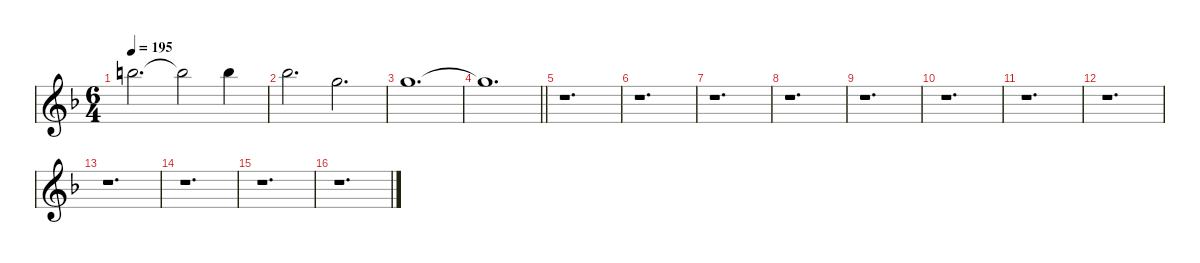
\defaultSystemsLayout 4
\hideDynamics
\bracketExtendMode nobrackets
\singleTrackTrackNamePolicy hidden
\multiTrackTrackNamePolicy hidden
\firstSystemTrackNameMode fullname
\firstSystemTrackNameOrientation horizontal
\otherSystemsTrackNameOrientation horizontal
\track ("Keyboards" "vln.") {defaultSystemsLayout 8 instrument stringensemble1}
\staff {score}
\tuning (D4 A3 F3 D3 A2 D2)
\ts (6 4)
\tempo 195
\clef g2
\ks dminor
21.1{acc forcenatural}.2{d dy f beam Down} 21.1{t acc forcenatural}.2{beam Down} 21.1{acc forcenatural}.4{beam Down} |
20.1{acc b}.2{d beam Down} 17.1{acc forcenatural}.2{d beam Down} |
17.1{acc forcenatural}.1{d beam Down} |
\barLineRight lightlight
17.1{t acc forcenatural}.1{d beam Down} |
r.1{d beam Down} |
r.1{d beam Down} |
r.1{d beam Down} |
r.1{d beam Down} |
r.1{d beam Down} |
r.1{d beam Down} |
r.1{d beam Down} |
r.1{d beam Down} |
r.1{d beam Down} |
r.1{d beam Down} |
r.1{d beam Down} |
r.1{d beam Down}
